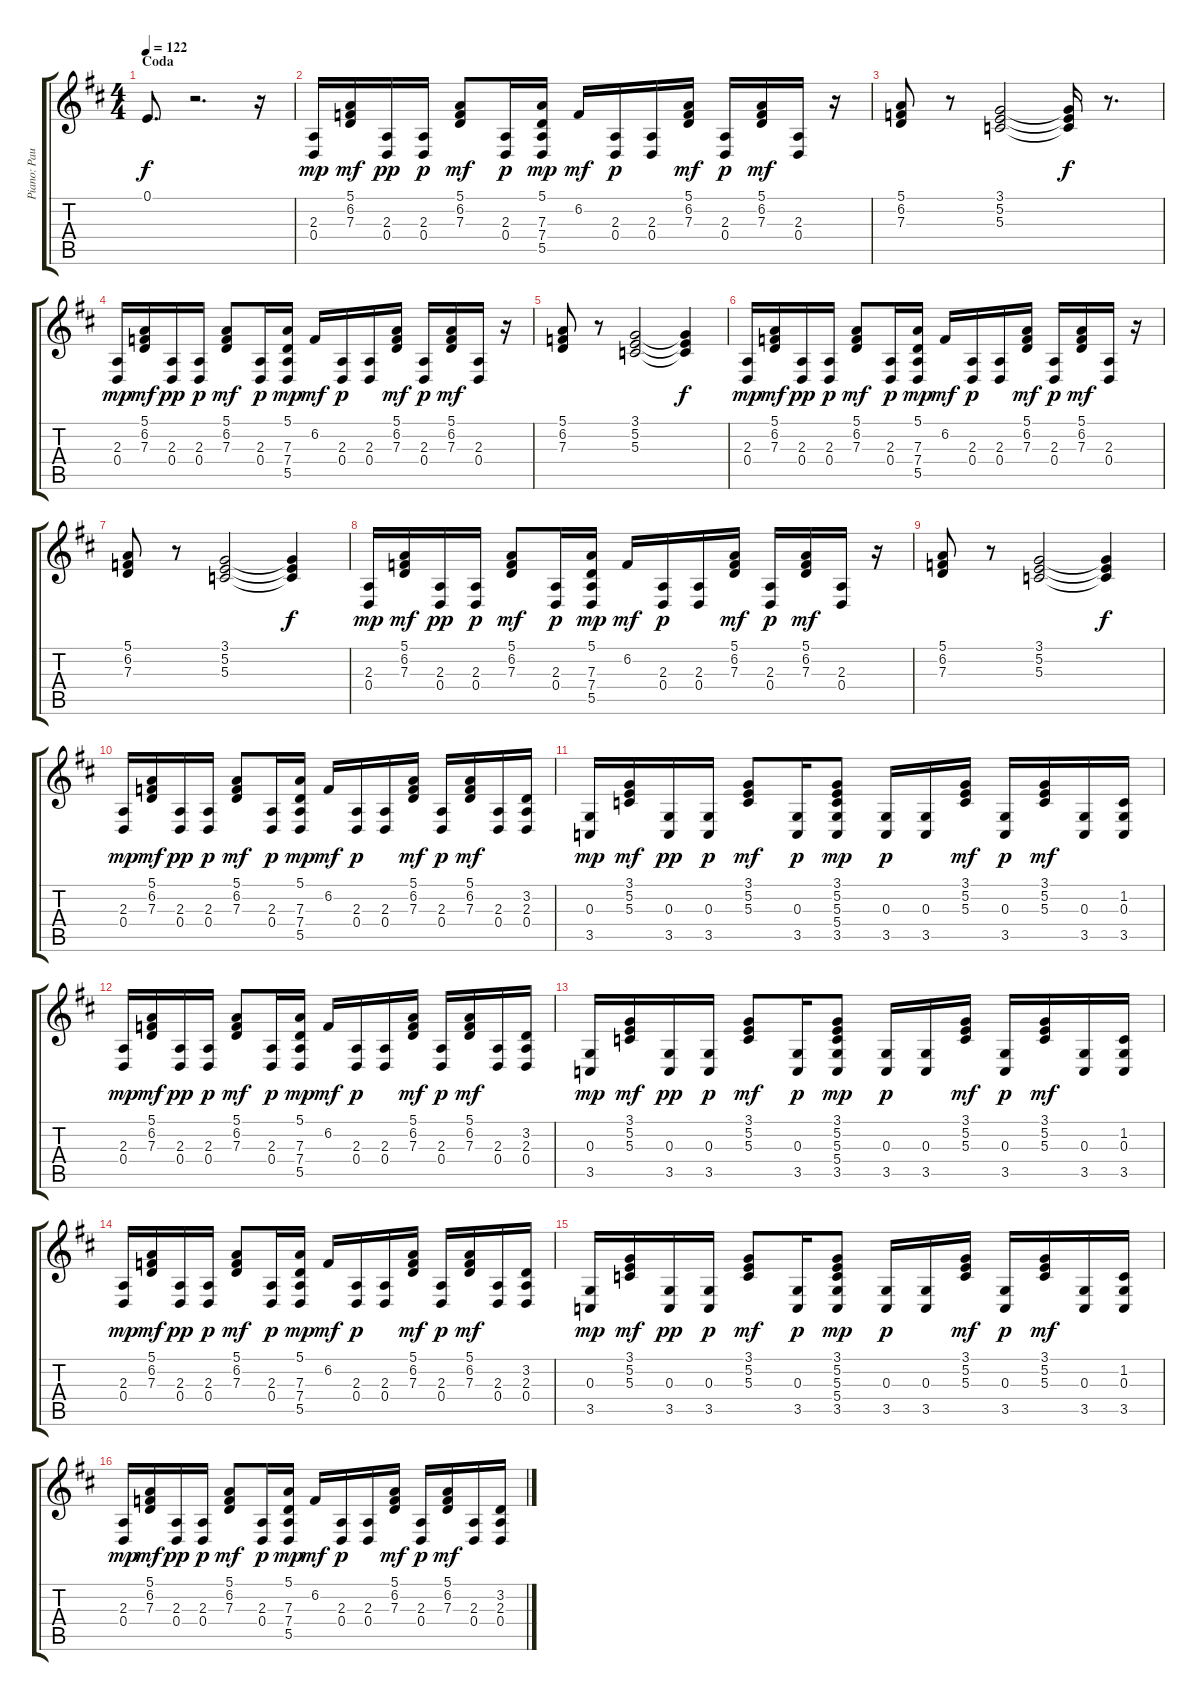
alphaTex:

\track ("Piano: Paul Rodgers" "Piano: Pau") {instrument electricgrandpiano}
\staff {score tabs}
\tuning (E4 B3 G3 D3 A2 E2) {hide}
\ts (4 4)
\section ("" "Coda")
\tempo 122
\clef g2
\ks d
0.1{t}.8{d dy f} r.2{d} r.16 |
(2.3 0.4).16{dy mp} (5.1 6.2 7.3).16{dy mf} (2.3 0.4).16{dy pp} (2.3 0.4).16{dy p} (5.1 6.2 7.3).8{dy mf} (2.3 0.4).16{dy p} (5.1 7.3 7.4 5.5).16{dy mp} 6.2.16{dy mf} (2.3 0.4).16{dy p} (2.3 0.4).16 (5.1 6.2 7.3).16{dy mf} (2.3 0.4).16{dy p} (5.1 6.2 7.3).16{dy mf} (2.3 0.4).16 r.16 |
(5.1 6.2 7.3).8 r.8 (3.1 5.2 5.3).2 (3.1{t} 5.2{t} 5.3{t}).16{dy f} r.8{d} |
(2.3 0.4).16{dy mp volume 15} (5.1 6.2 7.3).16{dy mf} (2.3 0.4).16{dy pp} (2.3 0.4).16{dy p} (5.1 6.2 7.3).8{dy mf} (2.3 0.4).16{dy p} (5.1 7.3 7.4 5.5).16{dy mp} 6.2.16{dy mf} (2.3 0.4).16{dy p} (2.3 0.4).16 (5.1 6.2 7.3).16{dy mf volume 15} (2.3 0.4).16{dy p} (5.1 6.2 7.3).16{dy mf} (2.3 0.4).16 r.16 |
(5.1 6.2 7.3).8{volume 15} r.8 (3.1 5.2 5.3).2 (3.1{t} 5.2{t} 5.3{t}).4{dy f} |
(2.3 0.4).16{dy mp} (5.1 6.2 7.3).16{dy mf} (2.3 0.4).16{dy pp} (2.3 0.4).16{dy p} (5.1 6.2 7.3).8{dy mf} (2.3 0.4).16{dy p} (5.1 7.3 7.4 5.5).16{dy mp} 6.2.16{dy mf} (2.3 0.4).16{dy p} (2.3 0.4).16 (5.1 6.2 7.3).16{dy mf volume 15} (2.3 0.4).16{dy p} (5.1 6.2 7.3).16{dy mf} (2.3 0.4).16 r.16 |
(5.1 6.2 7.3).8{volume 15} r.8 (3.1 5.2 5.3).2 (3.1{t} 5.2{t} 5.3{t}).4{dy f} |
(2.3 0.4).16{dy mp} (5.1 6.2 7.3).16{dy mf} (2.3 0.4).16{dy pp} (2.3 0.4).16{dy p} (5.1 6.2 7.3).8{dy mf} (2.3 0.4).16{dy p} (5.1 7.3 7.4 5.5).16{dy mp} 6.2.16{dy mf} (2.3 0.4).16{dy p} (2.3 0.4).16 (5.1 6.2 7.3).16{dy mf} (2.3 0.4).16{dy p} (5.1 6.2 7.3).16{dy mf} (2.3 0.4).16 r.16 |
(5.1 6.2 7.3).8 r.8 (3.1 5.2 5.3).2 (3.1{t} 5.2{t} 5.3{t}).4{dy f} |
(2.3 0.4).16{dy mp} (5.1 6.2 7.3).16{dy mf} (2.3 0.4).16{dy pp} (2.3 0.4).16{dy p} (5.1 6.2 7.3).8{dy mf} (2.3 0.4).16{dy p} (5.1 7.3 7.4 5.5).16{dy mp} 6.2.16{dy mf} (2.3 0.4).16{dy p} (2.3 0.4).16 (5.1 6.2 7.3).16{dy mf} (2.3 0.4).16{dy p} (5.1 6.2 7.3).16{dy mf} (2.3 0.4).16 (3.2 2.3 0.4).16 |
(0.3 3.5).16{dy mp} (3.1 5.2 5.3).16{dy mf} (0.3 3.5).16{dy pp} (0.3 3.5).16{dy p} (3.1 5.2 5.3).8{dy mf} (0.3 3.5).16{dy p} (3.1 5.2 5.3 5.4 3.5).8{dy mp} (0.3 3.5).16{dy p} (0.3 3.5).16 (3.1 5.2 5.3).16{dy mf} (0.3 3.5).16{dy p} (3.1 5.2 5.3).16{dy mf} (0.3 3.5).16 (1.2 0.3 3.5).16 |
(2.3 0.4).16{dy mp} (5.1 6.2 7.3).16{dy mf} (2.3 0.4).16{dy pp} (2.3 0.4).16{dy p} (5.1 6.2 7.3).8{dy mf} (2.3 0.4).16{dy p} (5.1 7.3 7.4 5.5).16{dy mp} 6.2.16{dy mf} (2.3 0.4).16{dy p} (2.3 0.4).16 (5.1 6.2 7.3).16{dy mf} (2.3 0.4).16{dy p} (5.1 6.2 7.3).16{dy mf} (2.3 0.4).16 (3.2 2.3 0.4).16 |
(0.3 3.5).16{dy mp} (3.1 5.2 5.3).16{dy mf} (0.3 3.5).16{dy pp} (0.3 3.5).16{dy p} (3.1 5.2 5.3).8{dy mf} (0.3 3.5).16{dy p} (3.1 5.2 5.3 5.4 3.5).8{dy mp} (0.3 3.5).16{dy p} (0.3 3.5).16 (3.1 5.2 5.3).16{dy mf} (0.3 3.5).16{dy p} (3.1 5.2 5.3).16{dy mf} (0.3 3.5).16 (1.2 0.3 3.5).16 |
(2.3 0.4).16{dy mp} (5.1 6.2 7.3).16{dy mf} (2.3 0.4).16{dy pp} (2.3 0.4).16{dy p} (5.1 6.2 7.3).8{dy mf} (2.3 0.4).16{dy p} (5.1 7.3 7.4 5.5).16{dy mp} 6.2.16{dy mf} (2.3 0.4).16{dy p} (2.3 0.4).16 (5.1 6.2 7.3).16{dy mf} (2.3 0.4).16{dy p} (5.1 6.2 7.3).16{dy mf} (2.3 0.4).16 (3.2 2.3 0.4).16 |
(0.3 3.5).16{dy mp} (3.1 5.2 5.3).16{dy mf} (0.3 3.5).16{dy pp} (0.3 3.5).16{dy p} (3.1 5.2 5.3).8{dy mf} (0.3 3.5).16{dy p} (3.1 5.2 5.3 5.4 3.5).8{dy mp} (0.3 3.5).16{dy p} (0.3 3.5).16 (3.1 5.2 5.3).16{dy mf} (0.3 3.5).16{dy p} (3.1 5.2 5.3).16{dy mf} (0.3 3.5).16 (1.2 0.3 3.5).16 |
(2.3 0.4).16{dy mp} (5.1 6.2 7.3).16{dy mf} (2.3 0.4).16{dy pp} (2.3 0.4).16{dy p} (5.1 6.2 7.3).8{dy mf} (2.3 0.4).16{dy p} (5.1 7.3 7.4 5.5).16{dy mp} 6.2.16{dy mf} (2.3 0.4).16{dy p} (2.3 0.4).16 (5.1 6.2 7.3).16{dy mf} (2.3 0.4).16{dy p} (5.1 6.2 7.3).16{dy mf} (2.3 0.4).16 (3.2 2.3 0.4).16
